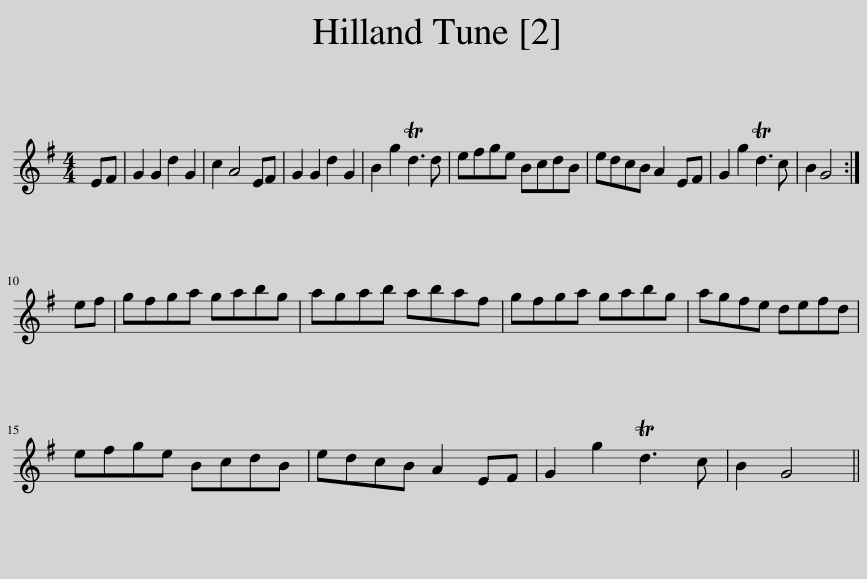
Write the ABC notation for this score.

X:1
L:1/8
M:4/4
I:linebreak $
K:G
V:1 treble
V:1
 EF | G2 G2 d2 G2 | c2 A4 EF | G2 G2 d2 G2 | B2 g2 Td3 d | %5
 efge BcdB | edcB A2 EF | G2 g2 Td3 c | B2 G4 :|$ ef | %10
 gfga gabg | agab abaf | gfga gabg | agfe defd |$ efge BcdB | %15
 edcB A2 EF | G2 g2 Td3 c | B2 G4 || %18
